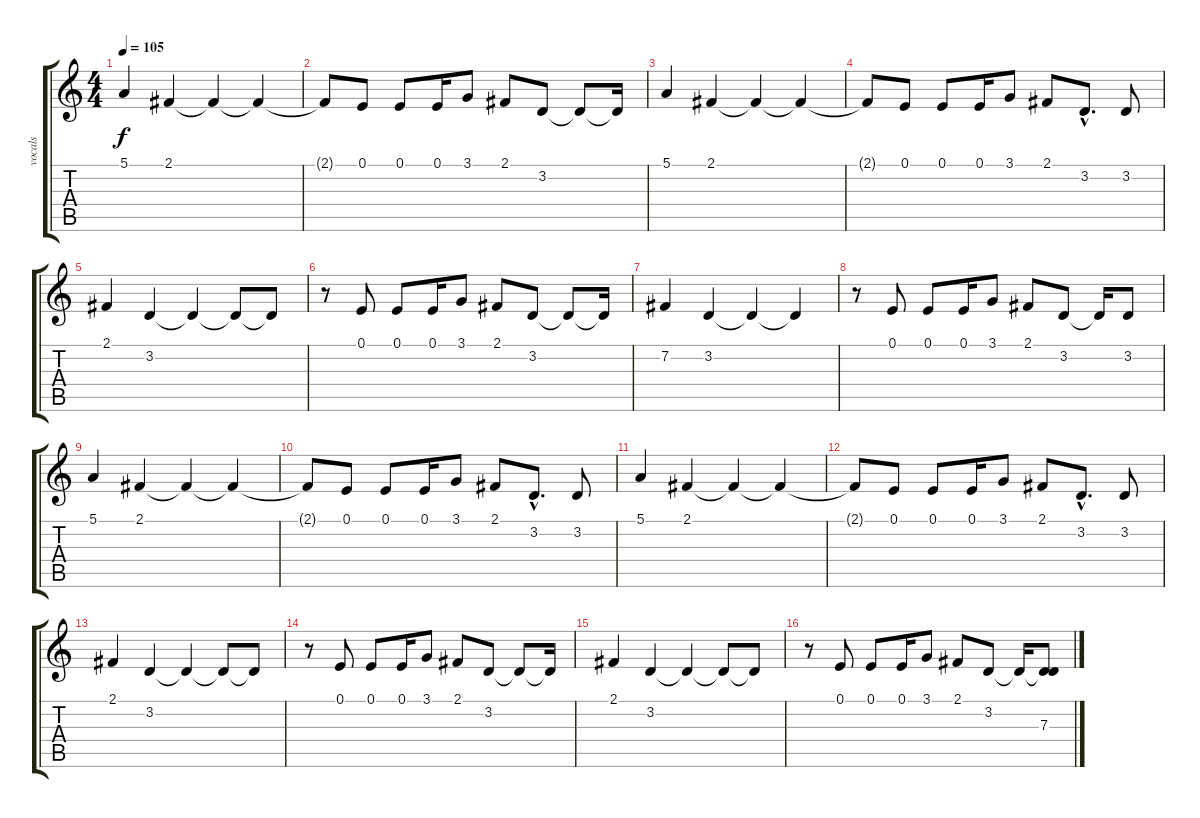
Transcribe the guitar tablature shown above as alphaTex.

\track ("vocals" "vocals") {instrument clarinet}
\staff {score tabs}
\tuning (E4 B3 G3 D3 A2 E2) {hide}
\ts (4 4)
\tempo 105
\clef g2
\ks c
5.1.4{dy f} 2.1.4 2.1{t}.4 2.1{t}.4 |
2.1{t}.8 0.1.8 0.1.8 0.1.16 3.1.8 2.1.8 3.2.8 3.2{t}.8 3.2{t}.16 |
5.1.4 2.1.4 2.1{t}.4 2.1{t}.4 |
2.1{t}.8 0.1.8 0.1.8 0.1.16 3.1.8 2.1.8 3.2{hac}.8{d} 3.2.8 |
2.1.4 3.2.4 3.2{t}.4 3.2{t}.8 3.2{t}.8 |
r.8 0.1.8 0.1.8 0.1.16 3.1.8 2.1.8 3.2.8 3.2{t}.8 3.2{t}.16 |
7.2.4 3.2.4 3.2{t}.4 3.2{t}.4 |
r.8 0.1.8 0.1.8 0.1.16 3.1.8 2.1.8 3.2.8 3.2{t}.16 3.2.8 |
5.1.4 2.1.4 2.1{t}.4 2.1{t}.4 |
2.1{t}.8 0.1.8 0.1.8 0.1.16 3.1.8 2.1.8 3.2{hac}.8{d} 3.2.8 |
5.1.4 2.1.4 2.1{t}.4 2.1{t}.4 |
2.1{t}.8 0.1.8 0.1.8 0.1.16 3.1.8 2.1.8 3.2{hac}.8{d} 3.2.8 |
2.1.4 3.2.4 3.2{t}.4 3.2{t}.8 3.2{t}.8 |
r.8 0.1.8 0.1.8 0.1.16 3.1.8 2.1.8 3.2.8 3.2{t}.8 3.2{t}.16 |
2.1.4 3.2.4 3.2{t}.4 3.2{t}.8 3.2{t}.8 |
r.8 0.1.8 0.1.8 0.1.16 3.1.8 2.1.8 3.2.8 3.2{t}.16 (3.2{t} 7.3).8
